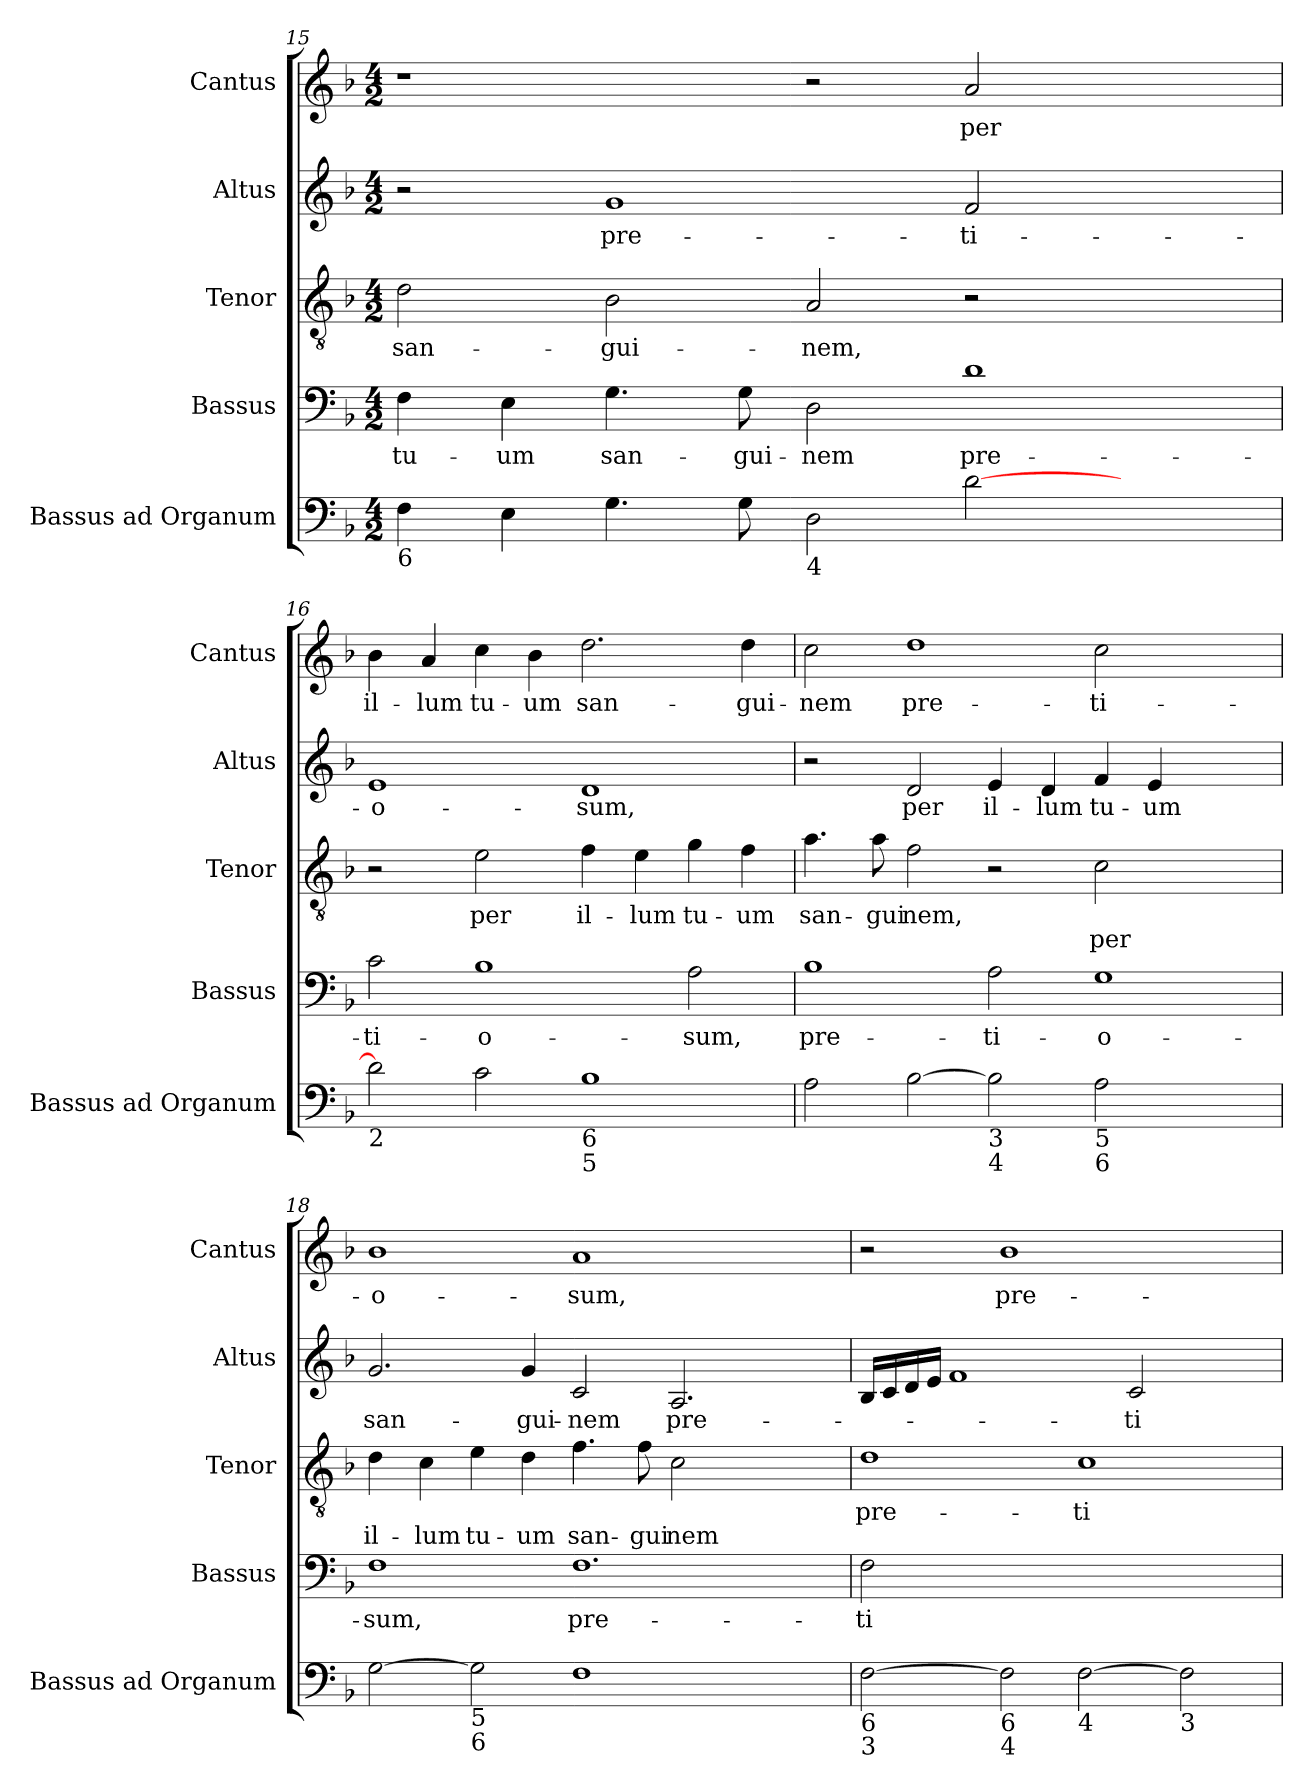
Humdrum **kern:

**kern	**kern	**text	**kern	**text	**text	**kern	**text	**kern	**text
*part5	*part4	*part4	*part3	*part3	*part3	*part2	*part2	*part1	*part1
*staff5	*staff4	*staff4	*staff3	*staff3	*staff3	*staff2	*staff2	*staff1	*staff1
*I"Bassus ad Organum	*I"Bassus	*	*I"Tenor	*	*	*I"Altus	*	*I"Cantus	*
*I'Bassus ad Organum	*I'Bassus	*	*I'Tenor	*	*	*I'Altus	*	*I'Cantus	*
!!LO:LB:g=z
*clefF4	*clefF4	*	*clefGv2	*	*	*clefG2	*	*clefG2	*
*k[b-]	*k[b-]	*	*k[b-]	*	*	*k[b-]	*	*k[b-]	*
*F:	*F:	*	*F:	*	*	*F:	*	*F:	*
*M4/2	*M4/2	*	*M4/2	*	*	*M4/2	*	*M4/2	*
=15	=15	=15	=15	=15	=15	=15	=15	=15	=15
!LO:TX:b:t=6	!	!	!	!	!	!	!	!	!
!	!	!LO:LY:b	!	!LO:LY:b	!	!	!	!	!
4F	4F	tu-	2d	san-	.	2r	.	1r	.
!	!	!LO:LY:b	!	!	!	!	!	!	!
4E	4E	-um	.	.	.	.	.	.	.
!	!	!LO:LY:b	!	!LO:LY:b	!	!	!LO:LY:b	!	!
4.G	4.G	san-	2B-	-gui-	.	1g	pre-	.	.
!	!	!LO:LY:b	!	!	!	!	!	!	!
8G	8G	-gui-	.	.	.	.	.	.	.
!LO:TX:b:t=4	!	!	!	!	!	!	!	!	!
!	!	!LO:LY:b	!	!LO:LY:b	!	!	!	!	!
2D	2D	-nem	2A	-nem,	.	.	.	2r	.
!	!	!LO:LY:b	!	!	!	!	!LO:LY:b	!	!LO:LY:b
[2d	1d	pre-	2r	.	.	2f	-ti-	2a	per
2ryy	.	.	2ryy	.	.	2ryy	.	2ryy	.
=16	=16	=16	=16	=16	=16	=16	=16	=16	=16
!LO:TX:b:t=2	!	!	!	!	!	!	!	!	!
!	!	!LO:LY:b	!	!	!	!	!LO:LY:b	!	!LO:LY:b
2d]	2c	-ti-	2r	.	.	1e	-o-	4b-	il-
!	!	!	!	!	!	!	!	!	!LO:LY:b
.	.	.	.	.	.	.	.	4a	-lum
!	!	!LO:LY:b	!	!LO:LY:b	!	!	!	!	!LO:LY:b
2c	1B-	-o-	2e	per	.	.	.	4cc	tu-
!	!	!	!	!	!	!	!	!	!LO:LY:b
.	.	.	.	.	.	.	.	4b-	-um
!LO:TX:b:t=6	!	!	!	!	!	!	!	!	!
!LO:TX:b:t=5	!	!	!	!	!	!	!	!	!
!	!	!	!	!LO:LY:b	!	!	!LO:LY:b	!	!LO:LY:b
1B-	.	.	4f	il-	.	1d	-sum,	2.dd	san-
!	!	!	!	!LO:LY:b	!	!	!	!	!
.	.	.	4e	-lum	.	.	.	.	.
!	!	!LO:LY:b	!	!LO:LY:b	!	!	!	!	!
.	2A	-sum,	4g	tu-	.	.	.	.	.
!	!	!	!	!LO:LY:b	!	!	!	!	!LO:LY:b
.	.	.	4f	-um	.	.	.	4dd	-gui-
=17	=17	=17	=17	=17	=17	=17	=17	=17	=17
!	!	!LO:LY:b	!	!LO:LY:b	!	!	!	!	!LO:LY:b
2A	1B-	pre-	4.a	san-	.	2r	.	2cc	-nem
!	!	!	!	!LO:LY:b	!	!	!	!	!
.	.	.	8a	-gui-	.	.	.	.	.
!	!	!	!	!LO:LY:b	!	!	!LO:LY:b	!	!LO:LY:b
[2B-	.	.	2f	-nem,	.	2d	per	1dd	pre-
!LO:TX:b:t=3	!	!	!	!	!	!	!	!	!
!LO:TX:b:t=4	!	!	!	!	!	!	!	!	!
!	!	!LO:LY:b	!	!	!	!	!LO:LY:b	!	!
2B-]	2A	-ti-	2r	.	.	4e	il-	.	.
!	!	!	!	!	!	!	!LO:LY:b	!	!
.	.	.	.	.	.	4d	-lum	.	.
!LO:TX:b:t=5	!	!	!	!	!	!	!	!	!
!LO:TX:b:t=6	!	!	!	!	!	!	!	!	!
!	!	!LO:LY:b	!	!	!LO:LY:b	!	!LO:LY:b	!	!LO:LY:b
2A	1G	-o-	2c	.	per	4f	tu-	2cc	-ti-
!	!	!	!	!	!	!	!LO:LY:b	!	!
.	.	.	.	.	.	4e	-um	.	.
2ryy	.	.	2ryy	.	.	2ryy	.	2ryy	.
=18	=18	=18	=18	=18	=18	=18	=18	=18	=18
!	!	!LO:LY:b	!	!	!LO:LY:b	!	!LO:LY:b	!	!LO:LY:b
[2G	1F	-sum,	4d	.	il-	2.g	san-	1b-	-o-
!	!	!	!	!	!LO:LY:b	!	!	!	!
.	.	.	4c	.	-lum	.	.	.	.
!LO:TX:b:t=5	!	!	!	!	!	!	!	!	!
!LO:TX:b:t=6	!	!	!	!	!	!	!	!	!
!	!	!	!	!	!LO:LY:b	!	!	!	!
2G]	.	.	4e	.	tu-	.	.	.	.
!	!	!	!	!	!LO:LY:b	!	!LO:LY:b	!	!
.	.	.	4d	.	-um	4g	-gui-	.	.
!	!	!LO:LY:b	!	!	!LO:LY:b	!	!LO:LY:b	!	!LO:LY:b
1F	1.F	pre-	4.f	.	san-	2c	-nem	1a	-sum,
!	!	!	!	!	!LO:LY:b	!	!	!	!
.	.	.	8f	.	-gui-	.	.	.	.
!	!	!	!	!	!LO:LY:b	!	!LO:LY:b	!	!
.	.	.	2c	.	-nem	2.A	pre-	.	.
2ryy	.	.	2ryy	.	.	.	.	2ryy	.
.	.	.	.	.	.	4ryy	.	.	.
=19	=19	=19	=19	=19	=19	=19	=19	=19	=19
!LO:TX:b:t=6\n3	!	!	!	!	!	!	!	!	!
!	!	!LO:LY:b	!	!LO:LY:b	!	!	!	!	!
[2F	2F	-ti-	1d	pre-	.	16B-LL	.	2r	.
.	.	.	.	.	.	16c	.	.	.
.	.	.	.	.	.	16d	.	.	.
.	.	.	.	.	.	16eJJ	.	.	.
.	.	.	.	.	.	1f	.	.	.
!LO:TX:b:t=6\n4	!	!	!	!	!	!	!	!	!
!	!	!	!	!	!	!	!	!	!LO:LY:b
2F]	1.ryy	.	.	.	.	.	.	1b-	pre-
!LO:TX:b:t=4	!	!	!	!	!	!	!	!	!
!	!	!	!	!LO:LY:b	!	!	!	!	!
[2F	.	.	1c	-ti-	.	.	.	.	.
!	!	!	!	!	!	!	!LO:LY:b	!	!
.	.	.	.	.	.	2c	-ti-	.	.
!LO:TX:b:t=3	!	!	!	!	!	!	!	!	!
!	!	!	!	!	!	!	!	!	!LO:LY:b
2F]	.	.	.	.	.	.	.	[2ayy	-ti-
.	.	.	.	.	.	4ryy	.	.	.
=	=	=	=	=	=	=	=	=	=
*-	*-	*-	*-	*-	*-	*-	*-	*-	*-
